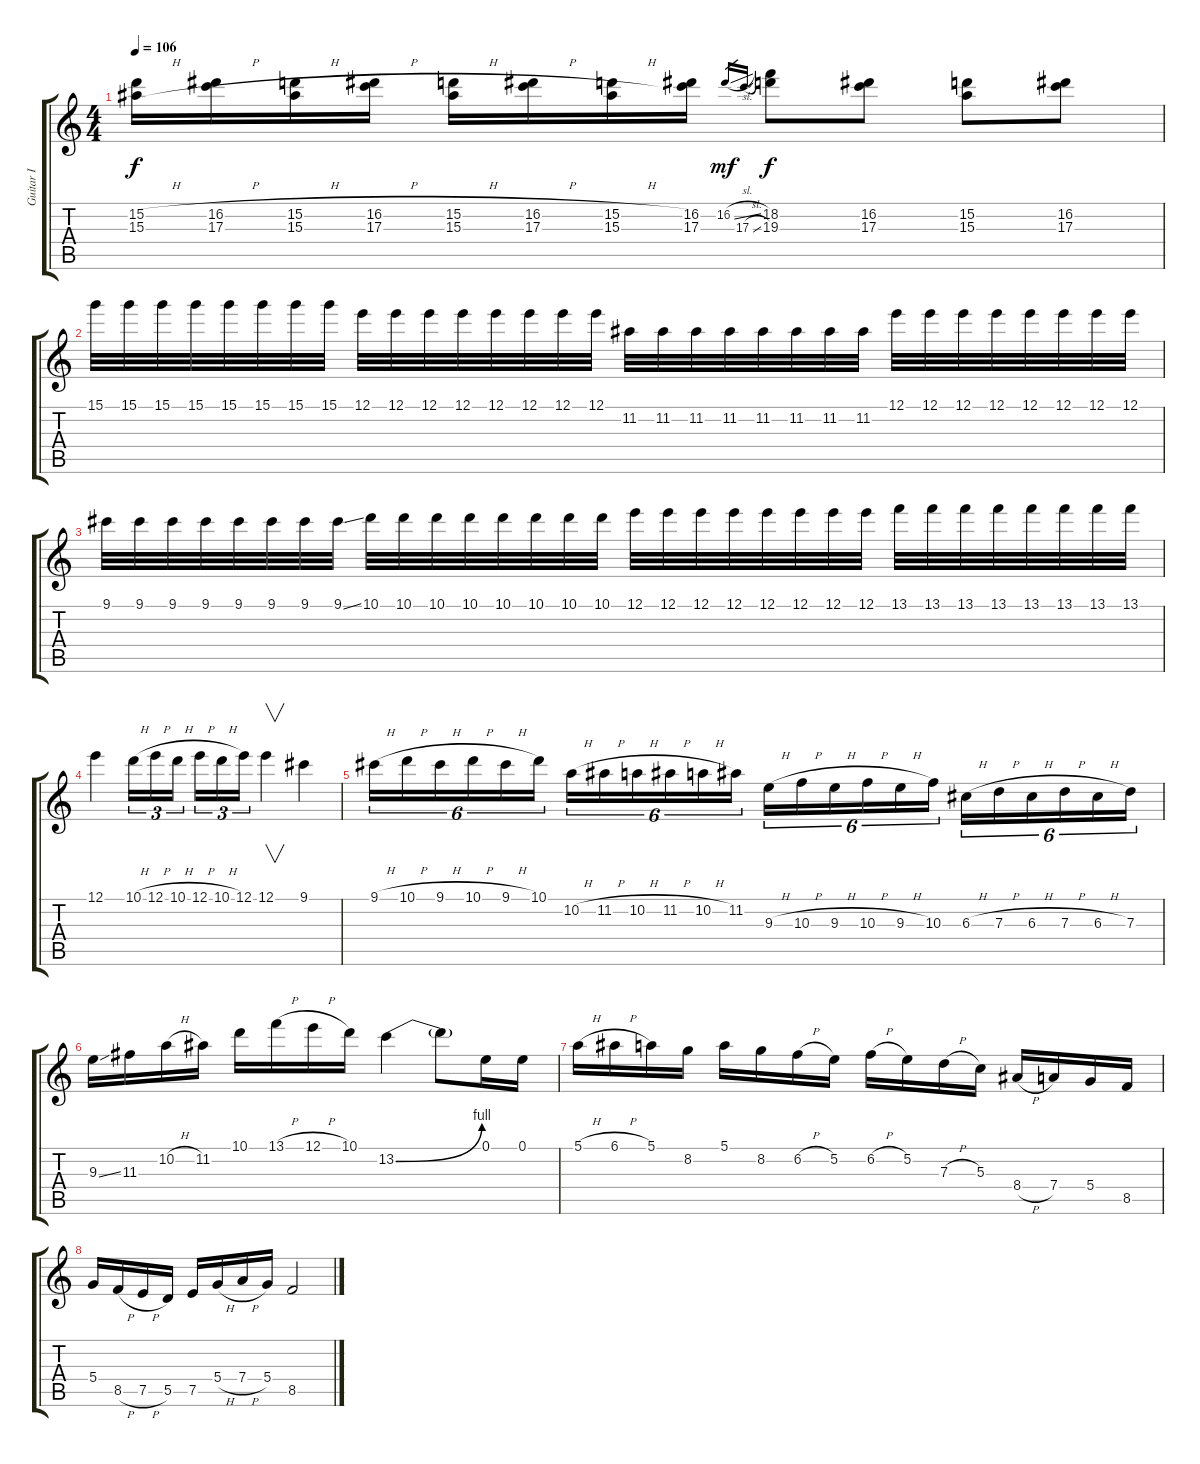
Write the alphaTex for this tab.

\track ("Guitar I" "Guitar I") {instrument distortionguitar}
\staff {score tabs}
\tuning (E4 B3 G3 D3 A2 E2) {hide}
\ts (4 4)
\tempo 106
\clef g2
\ks c
(15.2{h} 15.3{h}).16{dy f} (16.2{h} 17.3{h}).16 (15.2{h} 15.3{h}).16 (16.2{h} 17.3{h}).16 (15.2{h} 15.3{h}).16 (16.2{h} 17.3{h}).16 (15.2{h} 15.3{h}).16 (16.2 17.3).16 16.2{sl}.16{gr dy mf} 17.3{sl}.16{gr} (18.2 19.3).8{dy f} (16.2 17.3).8 (15.2 15.3).8 (16.2 17.3).8 |
15.1.32 15.1.32 15.1.32 15.1.32 15.1.32 15.1.32 15.1.32 15.1.32 12.1.32 12.1.32 12.1.32 12.1.32 12.1.32 12.1.32 12.1.32 12.1.32 11.2.32 11.2.32 11.2.32 11.2.32 11.2.32 11.2.32 11.2.32 11.2.32 12.1.32 12.1.32 12.1.32 12.1.32 12.1.32 12.1.32 12.1.32 12.1.32 |
9.1.32 9.1.32 9.1.32 9.1.32 9.1.32 9.1.32 9.1.32 9.1{ss}.32 10.1.32 10.1.32 10.1.32 10.1.32 10.1.32 10.1.32 10.1.32 10.1.32 12.1.32 12.1.32 12.1.32 12.1.32 12.1.32 12.1.32 12.1.32 12.1.32 13.1.32 13.1.32 13.1.32 13.1.32 13.1.32 13.1.32 13.1.32 13.1.32 |
12.1.4 10.1{h}.16{tu (3 2)} 12.1{h}.16{tu (3 2)} 10.1{h}.16{tu (3 2)} 12.1{h}.16{tu (3 2)} 10.1{h}.16{tu (3 2)} 12.1.16{tu (3 2)} 12.1.4{v} 9.1.4 |
9.1{h}.16{tu (6 4)} 10.1{h}.16{tu (6 4)} 9.1{h}.16{tu (6 4)} 10.1{h}.16{tu (6 4)} 9.1{h}.16{tu (6 4)} 10.1.16{tu (6 4)} 10.2{h}.16{tu (6 4)} 11.2{h}.16{tu (6 4)} 10.2{h}.16{tu (6 4)} 11.2{h}.16{tu (6 4)} 10.2{h}.16{tu (6 4)} 11.2.16{tu (6 4)} 9.3{h}.16{tu (6 4)} 10.3{h}.16{tu (6 4)} 9.3{h}.16{tu (6 4)} 10.3{h}.16{tu (6 4)} 9.3{h}.16{tu (6 4)} 10.3.16{tu (6 4)} 6.3{h}.16{tu (6 4)} 7.3{h}.16{tu (6 4)} 6.3{h}.16{tu (6 4)} 7.3{h}.16{tu (6 4)} 6.3{h}.16{tu (6 4)} 7.3.16{tu (6 4)} |
9.3{ss}.16 11.3.16 10.2{h}.16 11.2.16 10.1.16 13.1{h}.16 12.1{h}.16 10.1.16 13.2{be (bend 0 0 60 4)}.4 13.2{t}.8 0.1.16 0.1.16 |
5.1{h}.16 6.1{h}.16 5.1.16 8.2.16 5.1.16 8.2.16 6.2{h}.16 5.2.16 6.2{h}.16 5.2.16 7.3{h}.16 5.3.16 8.4{h}.16 7.4.16 5.4.16 8.5.16 |
5.4.16 8.5{h}.16 7.5{h}.16 5.5.16 7.5.16 5.4{h}.16 7.4{h}.16 5.4.16 8.5.2
